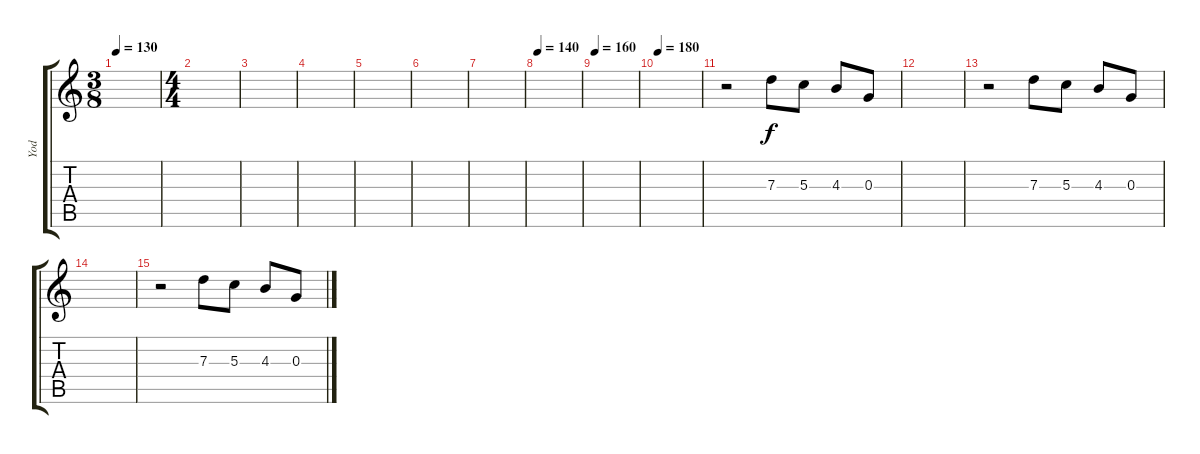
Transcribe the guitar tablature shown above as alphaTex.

\track ("Yod" "Yod") {instrument distortionguitar}
\staff {score tabs}
\tuning (E4 B3 G3 D3 A2 E2) {hide}
\ts (3 8)
\tempo 130
\clef g2
\ks c
|
\ts (4 4)
|
|
|
|
|
|
\tempo 140
|
\tempo 160
|
\tempo 180
|
r.2 7.3.8 5.3.8 4.3.8 0.3.8 |
|
r.2 7.3.8 5.3.8 4.3.8 0.3.8 |
|
r.2 7.3.8 5.3.8 4.3.8 0.3.8
